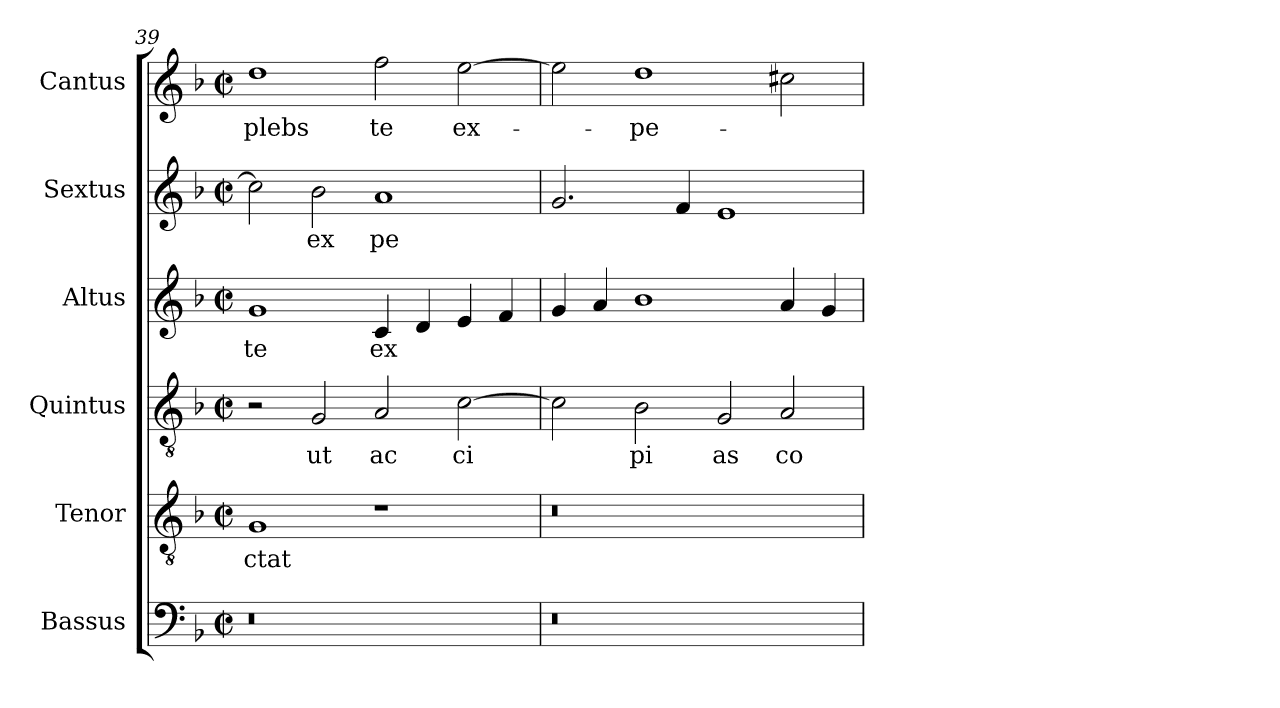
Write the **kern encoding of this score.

**kern	**kern	**text	**kern	**text	**kern	**text	**kern	**text	**kern	**text
*part6	*part5	*part5	*part4	*part4	*part3	*part3	*part2	*part2	*part1	*part1
*staff6	*staff5	*staff5	*staff4	*staff4	*staff3	*staff3	*staff2	*staff2	*staff1	*staff1
*I"Bassus	*I"Tenor	*	*I"Quintus	*	*I"Altus	*	*I"Sextus	*	*I"Cantus	*
*clefF4	*clefGv2	*	*clefGv2	*	*clefG2	*	*clefG2	*	*clefG2	*
*k[b-]	*k[b-]	*	*k[b-]	*	*k[b-]	*	*k[b-]	*	*k[b-]	*
*F:	*F:	*	*F:	*	*F:	*	*F:	*	*F:	*
*M2/2	*M2/2	*	*M2/2	*	*M2/2	*	*M2/2	*	*M2/2	*
*met(c|)	*met(c|)	*	*met(c|)	*	*met(c|)	*	*met(c|)	*	*met(c|)	*
=39	=39	=39	=39	=39	=39	=39	=39	=39	=39	=39
!	!	!LO:LY:b:cj	!	!	!	!LO:LY:b:cj	!	!	!	!LO:LY:b:cj
0r	1G	-ctat	2r	.	1g	te	2cc\]	.	1dd	plebs
!	!	!	!	!LO:LY:b:cj	!	!	!	!LO:LY:b:cj	!	!
.	.	.	2G/	ut	.	.	2b-\	ex	.	.
!	!	!	!	!LO:LY:b:cj	!	!LO:LY:b:cj	!	!LO:LY:b:cj	!	!LO:LY:b:cj
.	1r	.	2A/	ac	4c/	ex	1a	pe	2ff\	te
.	.	.	.	.	4d/	.	.	.	.	.
!	!	!	!	!LO:LY:b:cj	!	!	!	!	!	!LO:LY:b:cj
.	.	.	[>2c\	ci	4e/	.	.	.	[>2ee\	ex-
.	.	.	.	.	4f/	.	.	.	.	.
=40	=40	=40	=40	=40	=40	=40	=40	=40	=40	=40
0r	0r	.	2c\]	.	4g/	.	2.g/	.	2ee\]	.
.	.	.	.	.	4a/	.	.	.	.	.
!	!	!	!	!LO:LY:b:cj	!	!	!	!	!	!LO:LY:b:cj
.	.	.	2B-\	pi	1b-	.	.	.	1dd	-pe-
.	.	.	.	.	.	.	4f/	.	.	.
!	!	!	!	!LO:LY:b:cj	!	!	!	!	!	!
.	.	.	2G/	as	.	.	1e	.	.	.
!	!	!	!	!LO:LY:b:cj	!	!	!	!	!	!
.	.	.	2A/	co	4a/	.	.	.	2cc#\	.
.	.	.	.	.	4g/	.	.	.	.	.
=	=	=	=	=	=	=	=	=	=	=
*-	*-	*-	*-	*-	*-	*-	*-	*-	*-	*-
